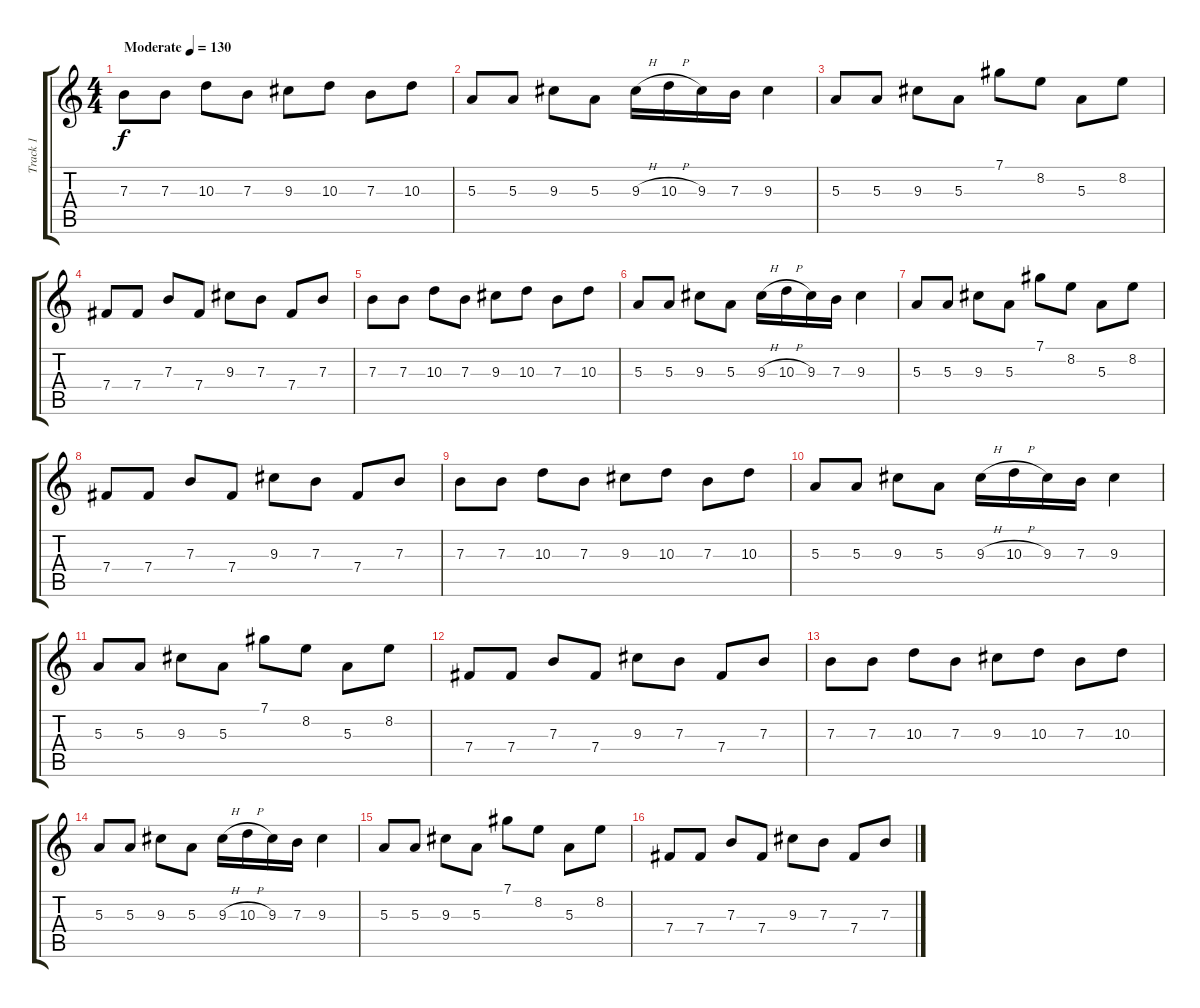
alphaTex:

\track ("Track 1" "Track 1") {instrument electricguitarclean}
\staff {score tabs}
\tuning (Db4 Ab3 E3 B2 Gb2 B1) {hide}
\ts (4 4)
\tempo (130 "Moderate")
\clef g2
\ks c
7.3.8{dy f instrument electricguitarclean} 7.3.8 10.3.8 7.3.8 9.3.8 10.3.8 7.3.8 10.3.8 |
5.3.8 5.3.8 9.3.8 5.3.8 9.3{h}.16 10.3{h}.16 9.3.16 7.3.16 9.3.4 |
5.3.8 5.3.8 9.3.8 5.3.8 7.1.8 8.2.8 5.3.8 8.2.8 |
7.4.8 7.4.8 7.3.8 7.4.8 9.3.8 7.3.8 7.4.8 7.3.8 |
7.3.8 7.3.8 10.3.8 7.3.8 9.3.8 10.3.8 7.3.8 10.3.8 |
5.3.8 5.3.8 9.3.8 5.3.8 9.3{h}.16 10.3{h}.16 9.3.16 7.3.16 9.3.4 |
5.3.8 5.3.8 9.3.8 5.3.8 7.1.8 8.2.8 5.3.8 8.2.8 |
7.4.8 7.4.8 7.3.8 7.4.8 9.3.8 7.3.8 7.4.8 7.3.8 |
7.3.8 7.3.8 10.3.8 7.3.8 9.3.8 10.3.8 7.3.8 10.3.8 |
5.3.8 5.3.8 9.3.8 5.3.8 9.3{h}.16 10.3{h}.16 9.3.16 7.3.16 9.3.4 |
5.3.8 5.3.8 9.3.8 5.3.8 7.1.8 8.2.8 5.3.8 8.2.8 |
7.4.8 7.4.8 7.3.8 7.4.8 9.3.8 7.3.8 7.4.8 7.3.8 |
7.3.8 7.3.8 10.3.8 7.3.8 9.3.8 10.3.8 7.3.8 10.3.8 |
5.3.8 5.3.8 9.3.8 5.3.8 9.3{h}.16 10.3{h}.16 9.3.16 7.3.16 9.3.4 |
5.3.8 5.3.8 9.3.8 5.3.8 7.1.8 8.2.8 5.3.8 8.2.8 |
7.4.8 7.4.8 7.3.8 7.4.8 9.3.8 7.3.8 7.4.8 7.3.8
